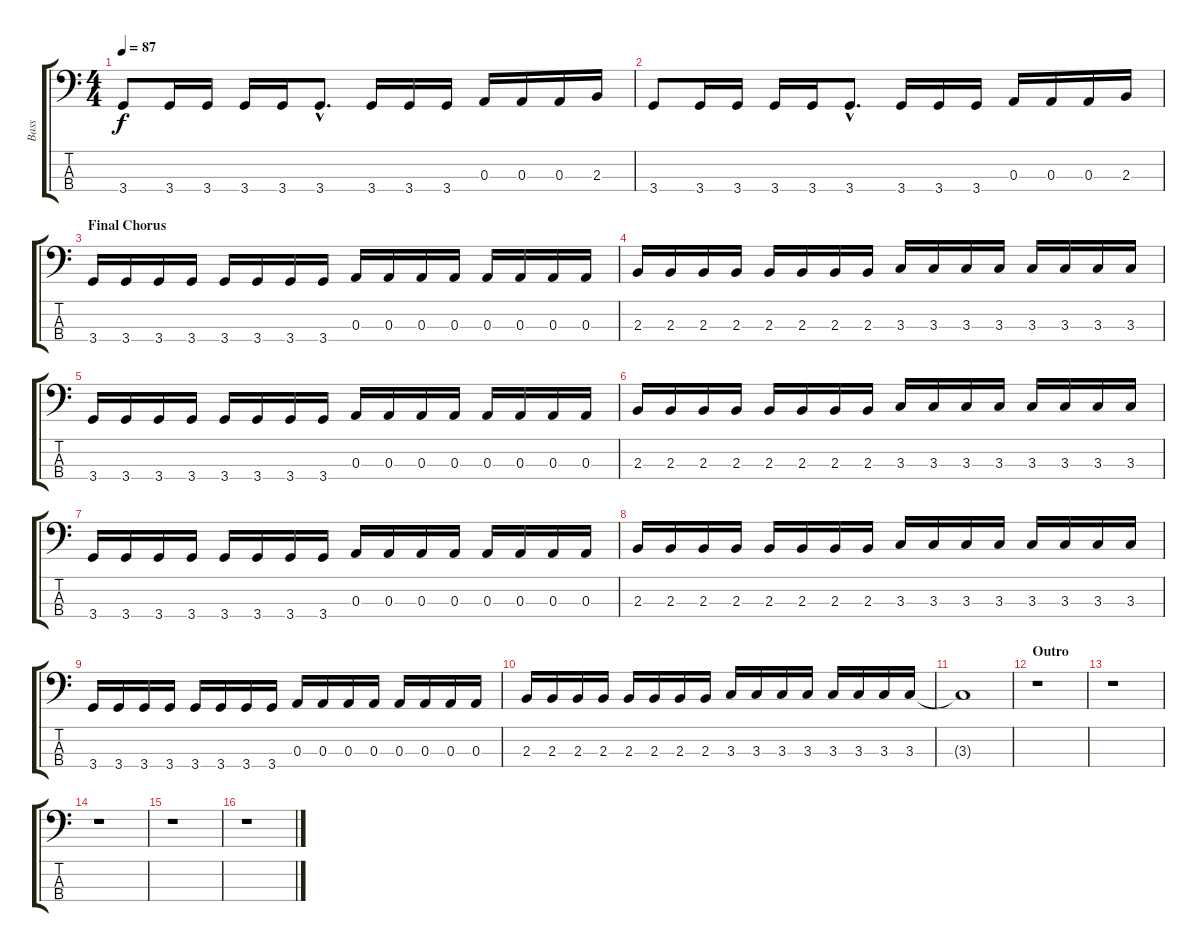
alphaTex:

\track ("Bass" "Bass") {instrument electricbasspick}
\staff {score tabs}
\tuning (G2 D2 A1 E1) {hide}
\ts (4 4)
\tempo 87
\clef f4
\ks c
3.4.8{dy f} 3.4.16 3.4.16 3.4.16 3.4.16 3.4{hac}.8{d} 3.4.16 3.4.16 3.4.16 0.3.16 0.3.16 0.3.16 2.3.16 |
3.4.8 3.4.16 3.4.16 3.4.16 3.4.16 3.4{hac}.8{d} 3.4.16 3.4.16 3.4.16 0.3.16 0.3.16 0.3.16 2.3.16 |
\section ("" "Final Chorus")
3.4.16 3.4.16 3.4.16 3.4.16 3.4.16 3.4.16 3.4.16 3.4.16 0.3.16 0.3.16 0.3.16 0.3.16 0.3.16 0.3.16 0.3.16 0.3.16 |
2.3.16 2.3.16 2.3.16 2.3.16 2.3.16 2.3.16 2.3.16 2.3.16 3.3.16 3.3.16 3.3.16 3.3.16 3.3.16 3.3.16 3.3.16 3.3.16 |
3.4.16 3.4.16 3.4.16 3.4.16 3.4.16 3.4.16 3.4.16 3.4.16 0.3.16 0.3.16 0.3.16 0.3.16 0.3.16 0.3.16 0.3.16 0.3.16 |
2.3.16 2.3.16 2.3.16 2.3.16 2.3.16 2.3.16 2.3.16 2.3.16 3.3.16 3.3.16 3.3.16 3.3.16 3.3.16 3.3.16 3.3.16 3.3.16 |
3.4.16 3.4.16 3.4.16 3.4.16 3.4.16 3.4.16 3.4.16 3.4.16 0.3.16 0.3.16 0.3.16 0.3.16 0.3.16 0.3.16 0.3.16 0.3.16 |
2.3.16 2.3.16 2.3.16 2.3.16 2.3.16 2.3.16 2.3.16 2.3.16 3.3.16 3.3.16 3.3.16 3.3.16 3.3.16 3.3.16 3.3.16 3.3.16 |
3.4.16 3.4.16 3.4.16 3.4.16 3.4.16 3.4.16 3.4.16 3.4.16 0.3.16 0.3.16 0.3.16 0.3.16 0.3.16 0.3.16 0.3.16 0.3.16 |
2.3.16 2.3.16 2.3.16 2.3.16 2.3.16 2.3.16 2.3.16 2.3.16 3.3.16 3.3.16 3.3.16 3.3.16 3.3.16 3.3.16 3.3.16 3.3.16 |
3.3{t}.1 |
\section ("" "Outro")
r.1 |
r.1 |
r.1 |
r.1 |
r.1
